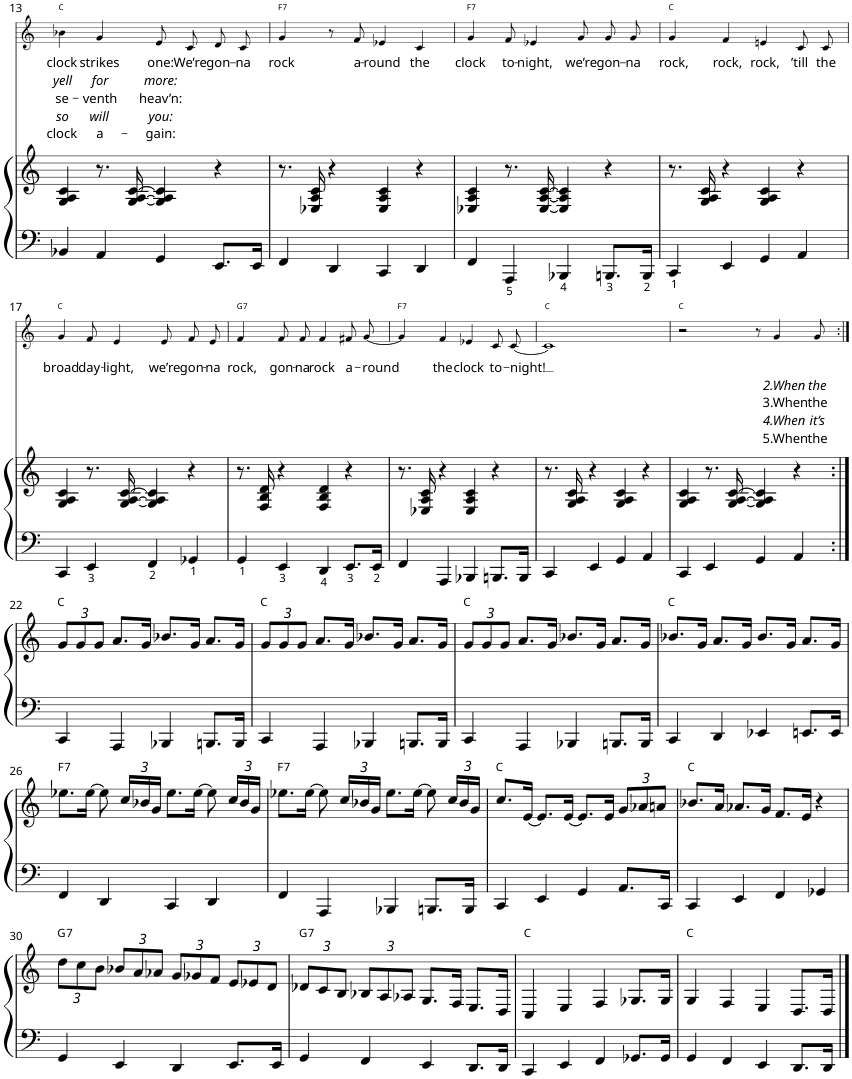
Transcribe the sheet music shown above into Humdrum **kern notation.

**kern	**kern	**harte	**kern	**text	**text	**text	**text	**text	**harte
*part2	*part2	*part2	*part1	*part1	*part1	*part1	*part1	*part1	*part1
*staff3	*staff2	*	*staff1	*staff1	*staff1	*staff1	*staff1	*staff1	*
*I"Piano	*	*	*I"Voice	*	*	*	*	*	*
*I'Pno	*	*	*	*	*	*	*	*	*
!!LO:PB:g=z
*clefF4	*clefG2	*	*clefG2	*	*	*	*	*	*
*k[]	*k[]	*	*k[]	*	*	*	*	*	*
*M4/4	*M4/4	*	*M4/4	*	*	*	*	*	*
=13	=13	=13	=13	=13	=13	=13	=13	=13	=13
!	!	!	!	!LO:LY:b	!LO:LY:b	!LO:LY:b	!LO:LY:b	!LO:LY:b	!
4BB-X/	4G/ 4A/ 4c/	.	4b-X\	clock	yell	se-	so	clock	C:maj
!	!	!	!	!LO:LY:b	!LO:LY:b	!LO:LY:b	!LO:LY:b	!LO:LY:b	!
4AA/	8.r	.	4g/	strikes	for	-venth	will	a-	.
.	[16G/ [16A/ [16c/	.	.	.	.	.	.	.	.
!	!	!	!	!LO:LY:b	!LO:LY:b	!LO:LY:b	!LO:LY:b	!LO:LY:b	!
4GG/	4G/] 4A/] 4c/]	.	8e/L	one:	more:	heav’n:	you:	-gain:	.
!	!	!	!	!LO:LY:b	!	!	!	!	!
.	.	.	8c/J	We’re	.	.	.	.	.
!	!	!	!	!LO:LY:b	!	!	!	!	!
8.EE/L	4r	.	8d/L	gon-	.	.	.	.	.
!	!	!	!	!LO:LY:b	!	!	!	!	!
.	.	.	8c/J	-na	.	.	.	.	.
16EE/Jk	.	.	.	.	.	.	.	.	.
=14	=14	=14	=14	=14	=14	=14	=14	=14	=14
!	!	!	!	!LO:LY:b	!	!	!	!	!LO:H:kt=7
4FF/	8.r	.	4g/	rock	.	.	.	.	F:7
.	16E-X/ 16A/ 16c/	.	.	.	.	.	.	.	.
4DD/	4r	.	8r	.	.	.	.	.	.
!	!	!	!	!LO:LY:b	!	!	!	!	!
.	.	.	8f/	a-	.	.	.	.	.
!	!	!	!	!LO:LY:b	!	!	!	!	!
4CC/	4E-/ 4A/ 4c/	.	4e-X/	-round	.	.	.	.	.
!	!	!	!	!LO:LY:b	!	!	!	!	!
4DD/	4r	.	4c/	the	.	.	.	.	.
=15	=15	=15	=15	=15	=15	=15	=15	=15	=15
!	!	!	!	!LO:LY:b	!	!	!	!	!LO:H:kt=7
4FF/	4E-X/ 4A/ 4c/	.	4g/	clock	.	.	.	.	F:7
!	!	!	!	!LO:LY:b	!	!	!	!	!
4AAA/	8.r	.	8f/	to-	.	.	.	.	.
!	!	!	!	!LO:LY:b	!	!	!	!	!
.	.	.	4e-X/	-night,	.	.	.	.	.
.	[16E-/ [16A/ [16c/	.	.	.	.	.	.	.	.
4BBB-X/	4E-/] 4A/] 4c/]	.	.	.	.	.	.	.	.
!	!	!	!	!LO:LY:b	!	!	!	!	!
.	.	.	8g/	we’re	.	.	.	.	.
!	!	!	!	!LO:LY:b	!	!	!	!	!
8.BBBn/L	4r	.	8g/L	gon-	.	.	.	.	.
!	!	!	!	!LO:LY:b	!	!	!	!	!
.	.	.	8g/J	-na	.	.	.	.	.
16BBB/Jk	.	.	.	.	.	.	.	.	.
=16	=16	=16	=16	=16	=16	=16	=16	=16	=16
!	!	!	!	!LO:LY:b	!	!	!	!	!
4CC/	8.r	.	4g/	rock,	.	.	.	.	C:maj
.	16G/ 16A/ 16c/	.	.	.	.	.	.	.	.
!	!	!	!	!LO:LY:b	!	!	!	!	!
4EE/	4r	.	4f/	rock,	.	.	.	.	.
!	!	!	!	!LO:LY:b	!	!	!	!	!
4GG/	4G/ 4A/ 4c/	.	4en/	rock,	.	.	.	.	.
!	!	!	!	!LO:LY:b	!	!	!	!	!
4AA/	4r	.	8c/L	’till	.	.	.	.	.
!	!	!	!	!LO:LY:b	!	!	!	!	!
.	.	.	8c/J	the	.	.	.	.	.
!!LO:LB:g=z
=17	=17	=17	=17	=17	=17	=17	=17	=17	=17
!	!	!	!	!LO:LY:b	!	!	!	!	!
4CC/	4G/ 4A/ 4c/	.	4g/	broad	.	.	.	.	C:maj
!	!	!	!	!LO:LY:b	!	!	!	!	!
4EE/	8.r	.	8f/	day-	.	.	.	.	.
!	!	!	!	!LO:LY:b	!	!	!	!	!
.	.	.	4e/	-light,	.	.	.	.	.
.	[16G/ [16A/ [16c/	.	.	.	.	.	.	.	.
4FF/	4G/] 4A/] 4c/]	.	.	.	.	.	.	.	.
!	!	!	!	!LO:LY:b	!	!	!	!	!
.	.	.	8e/	we’re	.	.	.	.	.
!	!	!	!	!LO:LY:b	!	!	!	!	!
4GG-X/	4r	.	8f/L	gon-	.	.	.	.	.
!	!	!	!	!LO:LY:b	!	!	!	!	!
.	.	.	8e/J	-na	.	.	.	.	.
=18	=18	=18	=18	=18	=18	=18	=18	=18	=18
!	!	!	!	!LO:LY:b	!	!	!	!	!LO:H:kt=7
4GG/	8.r	.	4f/	rock,	.	.	.	.	G:7
.	16F/ 16B/ 16d/	.	.	.	.	.	.	.	.
!	!	!	!	!LO:LY:b	!	!	!	!	!
4EE/	4r	.	8f/L	gon-	.	.	.	.	.
!	!	!	!	!LO:LY:b	!	!	!	!	!
.	.	.	8f/J	-na	.	.	.	.	.
!	!	!	!	!LO:LY:b	!	!	!	!	!
4DD/	4F/ 4B/ 4d/	.	4f/	rock	.	.	.	.	.
!	!	!	!	!LO:LY:b	!	!	!	!	!
8.EE/L	4r	.	8f#X/L	a-	.	.	.	.	.
!	!	!	!	!LO:LY:b	!	!	!	!	!
.	.	.	[8g/J	-round	.	.	.	.	.
16EE/Jk	.	.	.	.	.	.	.	.	.
=19	=19	=19	=19	=19	=19	=19	=19	=19	=19
!	!	!	!	!	!	!	!	!	!LO:H:kt=7
4FF/	8.r	.	4g/]	.	.	.	.	.	F:7
.	16E-X/ 16A/ 16c/	.	.	.	.	.	.	.	.
!	!	!	!	!LO:LY:b	!	!	!	!	!
4AAA/	4r	.	4f/	the	.	.	.	.	.
!	!	!	!	!LO:LY:b	!	!	!	!	!
4BBB-X/	4E-/ 4A/ 4c/	.	4e-X/	clock	.	.	.	.	.
!	!	!	!	!LO:LY:b	!	!	!	!	!
8.BBBn/L	4r	.	8c/L	to-	.	.	.	.	.
!	!	!	!	!LO:LY:b	!	!	!	!	!
.	.	.	[8c/J	-night!	.	.	.	.	.
16BBB/Jk	.	.	.	.	.	.	.	.	.
=20	=20	=20	=20	=20	=20	=20	=20	=20	=20
4CC/	8.r	.	1c]	.	.	.	.	.	C:maj
.	16G/ 16A/ 16c/	.	.	.	.	.	.	.	.
4EE/	4r	.	.	.	.	.	.	.	.
4GG/	4G/ 4A/ 4c/	.	.	.	.	.	.	.	.
4AA/	4r	.	.	.	.	.	.	.	.
=21	=21	=21	=21	=21	=21	=21	=21	=21	=21
4CC/	4G/ 4A/ 4c/	.	2r	.	.	.	.	.	C:maj
4EE/	8.r	.	.	.	.	.	.	.	.
.	[16G/ [16A/ [16c/	.	.	.	.	.	.	.	.
4GG/	4G/] 4A/] 4c/]	.	8r	.	.	.	.	.	.
!	!	!	!	!	!LO:LY:b	!LO:LY:b	!LO:LY:b	!LO:LY:b	!
.	.	.	4g/	.	2.When	3.When	4.When	5.When	.
4AA/	4r	.	.	.	.	.	.	.	.
!	!	!	!	!	!LO:LY:b	!LO:LY:b	!LO:LY:b	!LO:LY:b	!
.	.	.	8g/	.	the	the	it’s	the	.
!!LO:LB:g=z
=22:|!	=22:|!	=22:|!	=22:|!	=22:|!	=22:|!	=22:|!	=22:|!	=22:|!	=22:|!
*	*Xbrackettup	*	*	*	*	*	*	*	*
4CC/	12g/L	C:maj	1r	.	.	.	.	.	.
.	12g/	.	.	.	.	.	.	.	.
.	12g/J	.	.	.	.	.	.	.	.
4AAA/	8.a/L	.	.	.	.	.	.	.	.
.	16g/Jk	.	.	.	.	.	.	.	.
4BBB-X/	8.b-X/L	.	.	.	.	.	.	.	.
.	16g/Jk	.	.	.	.	.	.	.	.
8.BBBn/L	8.a/L	.	.	.	.	.	.	.	.
16BBB/Jk	16g/Jk	.	.	.	.	.	.	.	.
=23	=23	=23	=23	=23	=23	=23	=23	=23	=23
4CC/	12g/L	C:maj	1r	.	.	.	.	.	.
.	12g/	.	.	.	.	.	.	.	.
.	12g/J	.	.	.	.	.	.	.	.
4AAA/	8.a/L	.	.	.	.	.	.	.	.
.	16g/Jk	.	.	.	.	.	.	.	.
4BBB-X/	8.b-X/L	.	.	.	.	.	.	.	.
.	16g/Jk	.	.	.	.	.	.	.	.
8.BBBn/L	8.a/L	.	.	.	.	.	.	.	.
16BBB/Jk	16g/Jk	.	.	.	.	.	.	.	.
=24	=24	=24	=24	=24	=24	=24	=24	=24	=24
4CC/	12g/L	C:maj	1r	.	.	.	.	.	.
.	12g/	.	.	.	.	.	.	.	.
.	12g/J	.	.	.	.	.	.	.	.
4AAA/	8.a/L	.	.	.	.	.	.	.	.
.	16g/Jk	.	.	.	.	.	.	.	.
4BBB-X/	8.b-X/L	.	.	.	.	.	.	.	.
.	16g/Jk	.	.	.	.	.	.	.	.
8.BBBn/L	8.a/L	.	.	.	.	.	.	.	.
16BBB/Jk	16g/Jk	.	.	.	.	.	.	.	.
=25	=25	=25	=25	=25	=25	=25	=25	=25	=25
4CC/	8.b-X/L	C:maj	1r	.	.	.	.	.	.
.	16g/Jk	.	.	.	.	.	.	.	.
4DD/	8.a/L	.	.	.	.	.	.	.	.
.	16g/Jk	.	.	.	.	.	.	.	.
4EE-X/	8.b-/L	.	.	.	.	.	.	.	.
.	16g/Jk	.	.	.	.	.	.	.	.
8.EEn/L	8.a/L	.	.	.	.	.	.	.	.
16EE/Jk	16g/Jk	.	.	.	.	.	.	.	.
!!LO:LB:g=z
=26	=26	=26	=26	=26	=26	=26	=26	=26	=26
!	!	!LO:H:kt=7	!	!	!	!	!	!	!
4FF/	8.ee-X\L	F:7	1r	.	.	.	.	.	.
.	[16ee-\Jk	.	.	.	.	.	.	.	.
4DD/	8ee-\]	.	.	.	.	.	.	.	.
.	24cc/LL	.	.	.	.	.	.	.	.
.	24b-X/	.	.	.	.	.	.	.	.
.	24g/JJ	.	.	.	.	.	.	.	.
4CC/	8.ee-\L	.	.	.	.	.	.	.	.
.	[16ee-\Jk	.	.	.	.	.	.	.	.
4DD/	8ee-\]	.	.	.	.	.	.	.	.
.	24cc/LL	.	.	.	.	.	.	.	.
.	24b-/	.	.	.	.	.	.	.	.
.	24g/JJ	.	.	.	.	.	.	.	.
=27	=27	=27	=27	=27	=27	=27	=27	=27	=27
!	!	!LO:H:kt=7	!	!	!	!	!	!	!
4FF/	8.ee-X\L	F:7	1r	.	.	.	.	.	.
.	[16ee-\Jk	.	.	.	.	.	.	.	.
4AAA/	8ee-\]	.	.	.	.	.	.	.	.
.	24cc/LL	.	.	.	.	.	.	.	.
.	24b-X/	.	.	.	.	.	.	.	.
.	24g/JJ	.	.	.	.	.	.	.	.
4BBB-X/	8.ee-\L	.	.	.	.	.	.	.	.
.	[16ee-\Jk	.	.	.	.	.	.	.	.
8.BBBn/L	8ee-\]	.	.	.	.	.	.	.	.
.	24cc/LL	.	.	.	.	.	.	.	.
.	24b-/	.	.	.	.	.	.	.	.
16BBB/Jk	.	.	.	.	.	.	.	.	.
.	24g/JJ	.	.	.	.	.	.	.	.
=28	=28	=28	=28	=28	=28	=28	=28	=28	=28
4CC/	8.cc/L	C:maj	1r	.	.	.	.	.	.
.	[16e/Jk	.	.	.	.	.	.	.	.
4EE/	8.e/L]	.	.	.	.	.	.	.	.
.	[16e/Jk	.	.	.	.	.	.	.	.
4GG/	8.e/L]	.	.	.	.	.	.	.	.
.	16e/Jk	.	.	.	.	.	.	.	.
8.AA/L	12g/L	.	.	.	.	.	.	.	.
.	12a-X/	.	.	.	.	.	.	.	.
.	12an/J	.	.	.	.	.	.	.	.
16CC/Jk	.	.	.	.	.	.	.	.	.
=29	=29	=29	=29	=29	=29	=29	=29	=29	=29
4CC/	8.b-X/L	C:maj	1r	.	.	.	.	.	.
.	16a/Jk	.	.	.	.	.	.	.	.
4EE/	8.a-X/L	.	.	.	.	.	.	.	.
.	16g/Jk	.	.	.	.	.	.	.	.
4FF/	8.f/L	.	.	.	.	.	.	.	.
.	16e/Jk	.	.	.	.	.	.	.	.
4GG-X/	4r	.	.	.	.	.	.	.	.
!!LO:LB:g=z
=30	=30	=30	=30	=30	=30	=30	=30	=30	=30
!	!	!LO:H:kt=7	!	!	!	!	!	!	!
4GG/	12dd\L	G:7	1r	.	.	.	.	.	.
.	12cc\	.	.	.	.	.	.	.	.
.	12b\J	.	.	.	.	.	.	.	.
4EE/	12b-X/L	.	.	.	.	.	.	.	.
.	12a/	.	.	.	.	.	.	.	.
.	12a-X/J	.	.	.	.	.	.	.	.
4DD/	12g/L	.	.	.	.	.	.	.	.
.	12g-X/	.	.	.	.	.	.	.	.
.	12f/J	.	.	.	.	.	.	.	.
8.EE/L	12e/L	.	.	.	.	.	.	.	.
.	12e-X/	.	.	.	.	.	.	.	.
.	12d/J	.	.	.	.	.	.	.	.
16EE/Jk	.	.	.	.	.	.	.	.	.
=31	=31	=31	=31	=31	=31	=31	=31	=31	=31
!	!	!LO:H:kt=7	!	!	!	!	!	!	!
4GG/	12d-X/L	G:7	1r	.	.	.	.	.	.
.	12c/	.	.	.	.	.	.	.	.
.	12B/J	.	.	.	.	.	.	.	.
4FF/	12B-X/L	.	.	.	.	.	.	.	.
.	12A/	.	.	.	.	.	.	.	.
.	12A-X/J	.	.	.	.	.	.	.	.
4EE/	8.G/L	.	.	.	.	.	.	.	.
.	16F/Jk	.	.	.	.	.	.	.	.
8.DD/L	8.E/L	.	.	.	.	.	.	.	.
16DD/Jk	16D/Jk	.	.	.	.	.	.	.	.
=32	=32	=32	=32	=32	=32	=32	=32	=32	=32
4CC/	4C/	C:maj	1r	.	.	.	.	.	.
4EE/	4E/	.	.	.	.	.	.	.	.
4FF/	4F/	.	.	.	.	.	.	.	.
8.GG-X/L	8.G-X/L	.	.	.	.	.	.	.	.
16GG-/Jk	16G-/Jk	.	.	.	.	.	.	.	.
=33	=33	=33	=33	=33	=33	=33	=33	=33	=33
4GG/	4G/	C:maj	1r	.	.	.	.	.	.
4FF/	4F/	.	.	.	.	.	.	.	.
4EE/	4E/	.	.	.	.	.	.	.	.
8.DD/L	8.D/L	.	.	.	.	.	.	.	.
16DD/Jk	16D/Jk	.	.	.	.	.	.	.	.
==	==	==	==	==	==	==	==	==	==
*-	*-	*-	*-	*-	*-	*-	*-	*-	*-
